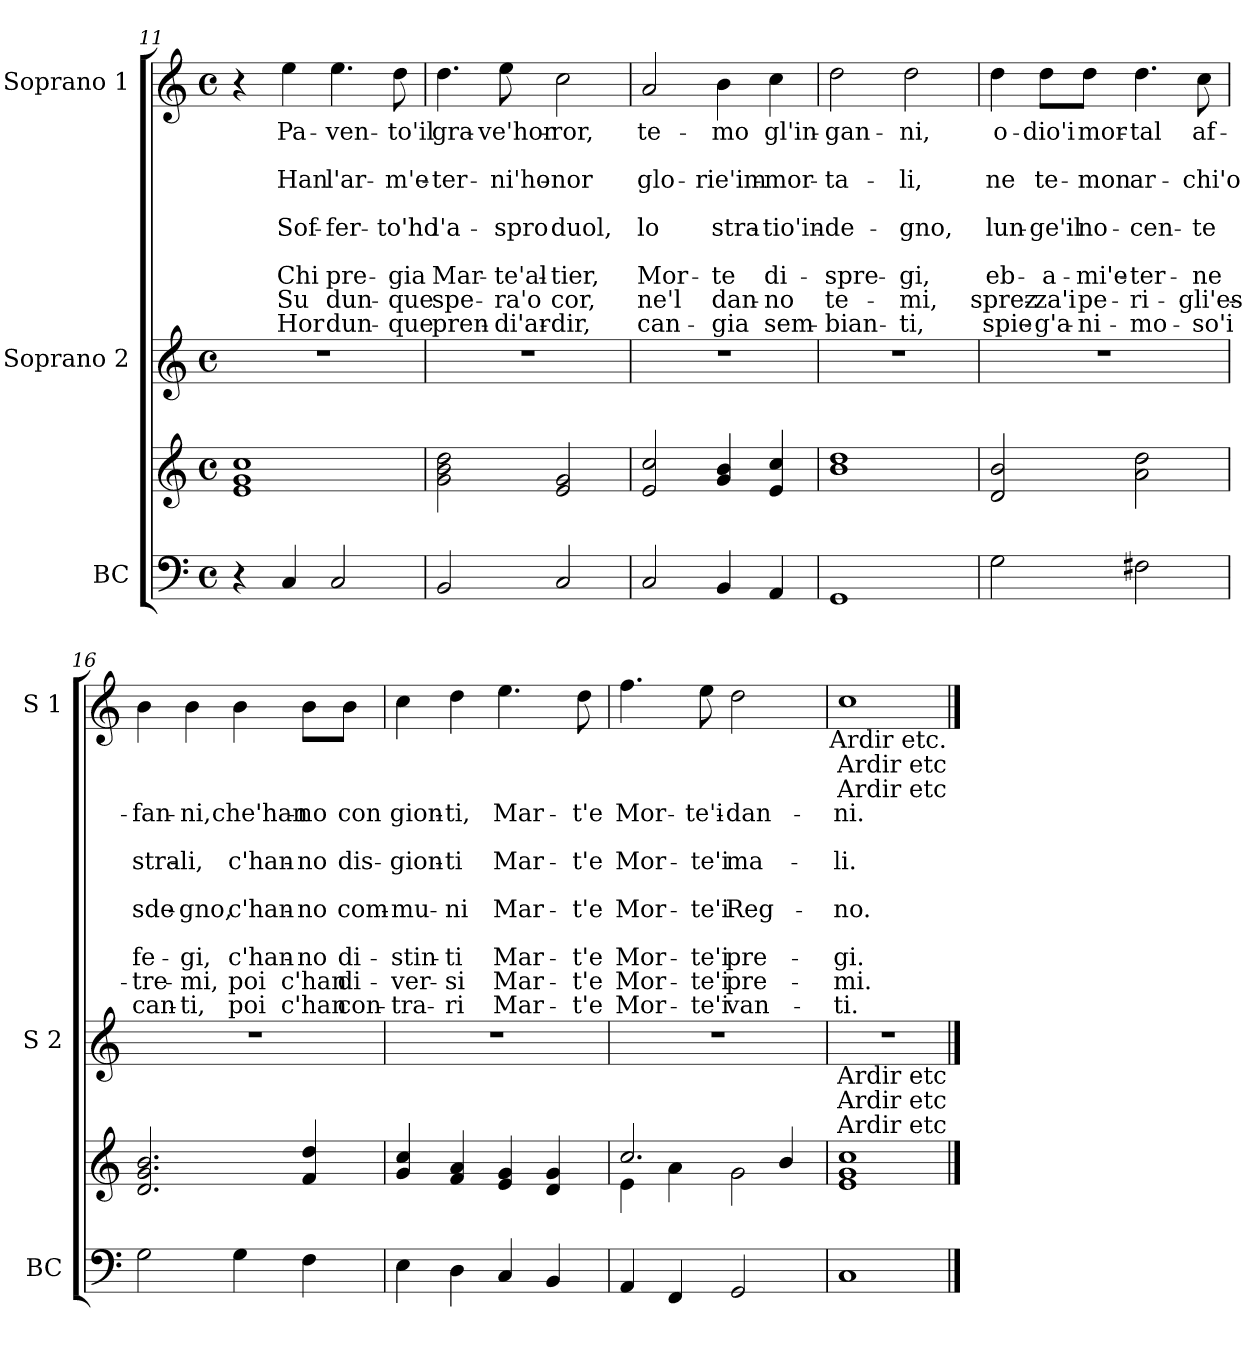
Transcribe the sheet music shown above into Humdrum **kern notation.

**kern	**kern	**kern	**kern	**text	**text	**text	**text	**text	**text	**text	**text	**text
*part3	*part3	*part2	*part1	*part1	*part1	*part1	*part1	*part1	*part1	*part1	*part1	*part1
*staff4	*staff3	*staff2	*staff1	*staff1	*staff1	*staff1	*staff1	*staff1	*staff1	*staff1	*staff1	*staff1
*I"BC	*	*I"Soprano 2	*I"Soprano 1	*	*	*	*	*	*	*	*	*
*I'BC	*	*I'S 2	*I'S 1	*	*	*	*	*	*	*	*	*
!!LO:LB:g=z
*clefF4	*clefG2	*clefG2	*clefG2	*	*	*	*	*	*	*	*	*
*k[]	*k[]	*k[]	*k[]	*	*	*	*	*	*	*	*	*
*C:	*C:	*C:	*C:	*	*	*	*	*	*	*	*	*
*M4/4	*M4/4	*M4/4	*M4/4	*	*	*	*	*	*	*	*	*
*met(c)	*met(c)	*met(c)	*met(c)	*	*	*	*	*	*	*	*	*
=11	=11	=11	=11	=11	=11	=11	=11	=11	=11	=11	=11	=11
4r	1e 1g 1cc	1r	4r	.	.	.	.	.	.	.	.	.
4C/	.	.	4ee\	Pa-	.	Han	.	Sof-	.	Chi	Su	Hor
2C/	.	.	4.ee\	-ven-	.	l'ar-	.	-fer-	.	pre-	dun-	dun-
.	.	.	8dd\	-to'il	.	-m'e-	.	-to'ho	.	-gia	-que	-que
=12	=12	=12	=12	=12	=12	=12	=12	=12	=12	=12	=12	=12
2BB/	2g\ 2b\ 2dd\	1r	4.dd\	gra-	.	-ter-	.	l'a-	.	Mar-	spe-	pren-
.	.	.	8ee\	-ve'hor-	.	-ni'ho-	.	-spro	.	-te'al-	-ra'o	-di'ar-
2C/	2e/ 2g/	.	2cc\	-ror,	.	-nor	.	duol,	.	-tier,	cor,	-dir,
=13	=13	=13	=13	=13	=13	=13	=13	=13	=13	=13	=13	=13
2C/	2e/ 2cc/	1r	2a/	te-	.	glo-	.	lo	.	Mor-	ne'l	can-
4BB/	4g/ 4b/	.	4b\	-mo	.	-rie'im-	.	stra-	.	-te	dan-	-gia
4AA/	4e/ 4cc/	.	4cc\	gl'in-	.	-mor-	.	-tio'in-	.	di-	-no	sem-
=14	=14	=14	=14	=14	=14	=14	=14	=14	=14	=14	=14	=14
1GG	1b 1dd	1r	2dd\	-gan-	.	-ta-	.	-de-	.	-spre-	te-	-bian-
.	.	.	2dd\	-ni,	.	-li,	.	-gno,	.	-gi,	-mi,	-ti,
=15	=15	=15	=15	=15	=15	=15	=15	=15	=15	=15	=15	=15
2G\	2d/ 2b/	1r	4dd\	o-	.	ne	.	lun-	.	eb-	sprez-	spie-
.	.	.	8dd\L	-dio'i	.	te-	.	-ge'il	.	-a-	-za'i	-g'a-
.	.	.	8dd\J	mor-	.	-mon	.	no-	.	-mi'e-	pe-	-ni-
2F#X\	2a\ 2dd\	.	4.dd\	-tal	.	ar-	.	-cen-	.	-ter-	-ri-	-mo-
.	.	.	8cc\	af-	.	-chi'o	.	-te	.	-ne	-gli'es-	-so'i
!!LO:PB:g=z
=16	=16	=16	=16	=16	=16	=16	=16	=16	=16	=16	=16	=16
2G\	2.d/ 2.g/ 2.b/	1r	4b\	-fan-	.	stra-	.	sde-	.	fe-	-tre-	can-
.	.	.	4b\	-ni,	.	-li,	.	-gno,	.	-gi,	-mi,	-ti,
4G\	.	.	4b\	che'han-	.	c'han-	.	c'han-	.	c'han-	poi	poi
4F\	4f/ 4dd/	.	8b\L	-no	.	-no	.	-no	.	-no	c'han	c'han
.	.	.	8b\J	con	.	dis-	.	com-	.	di-	di-	con-
=17	=17	=17	=17	=17	=17	=17	=17	=17	=17	=17	=17	=17
4E\	4g/ 4cc/	1r	4cc\	gion-	.	-gion-	.	-mu-	.	-stin-	-ver-	-tra-
4D\	4f/ 4a/	.	4dd\	-ti,	.	-ti	.	-ni	.	-ti	-si	-ri
4C/	4e/ 4g/	.	4.ee\	Mar-	.	Mar-	.	Mar-	.	Mar-	Mar-	Mar-
4BB/	4d/ 4g/	.	.	.	.	.	.	.	.	.	.	.
.	.	.	8dd\	-t'e	.	-t'e	.	-t'e	.	-t'e	-t'e	-t'e
=18	=18	=18	=18	=18	=18	=18	=18	=18	=18	=18	=18	=18
*	*^	*	*	*	*	*	*	*	*	*	*	*
4AA/	2.cc/	4e\	1r	4.ff\	Mor-	.	Mor-	.	Mor-	.	Mor-	Mor-	Mor-
4FF/	.	4a\	.	.	.	.	.	.	.	.	.	.	.
.	.	.	.	8ee\	-te'i-	.	-te'i	.	-te'i	.	-te'i	-te'i	-te'i
2GG/	.	2g\	.	2dd\	-dan-	.	ma-	.	Reg-	.	pre-	pre-	van-
.	4b/	.	.	.	.	.	.	.	.	.	.	.	.
*	*v	*v	*	*	*	*	*	*	*	*	*	*	*
=19	=19	=19	=19	=19	=19	=19	=19	=19	=19	=19	=19	=19
1C	1e 1g 1cc	1r	1cc	-ni.	.	-li.	.	-no.	.	-gi.	-mi.	-ti.
!	!	!	!LO:TX:b:t=Ardir etc.	!	!	!	!	!	!	!	!	!
!	!	!	!LO:TX:b:t=Ardir etc	!	!	!	!	!	!	!	!	!
!	!	!	!LO:TX:b:t=Ardir etc	!	!	!	!	!	!	!	!	!
!	!LO:TX:a:t=Ardir etc	!	!	!	!	!	!	!	!	!	!	!
!	!LO:TX:a:t=Ardir etc	!	!	!	!	!	!	!	!	!	!	!
!	!LO:TX:a:t=Ardir etc	!	!	!	!	!	!	!	!	!	!	!
==	==	==	==	==	==	==	==	==	==	==	==	==
*-	*-	*-	*-	*-	*-	*-	*-	*-	*-	*-	*-	*-
